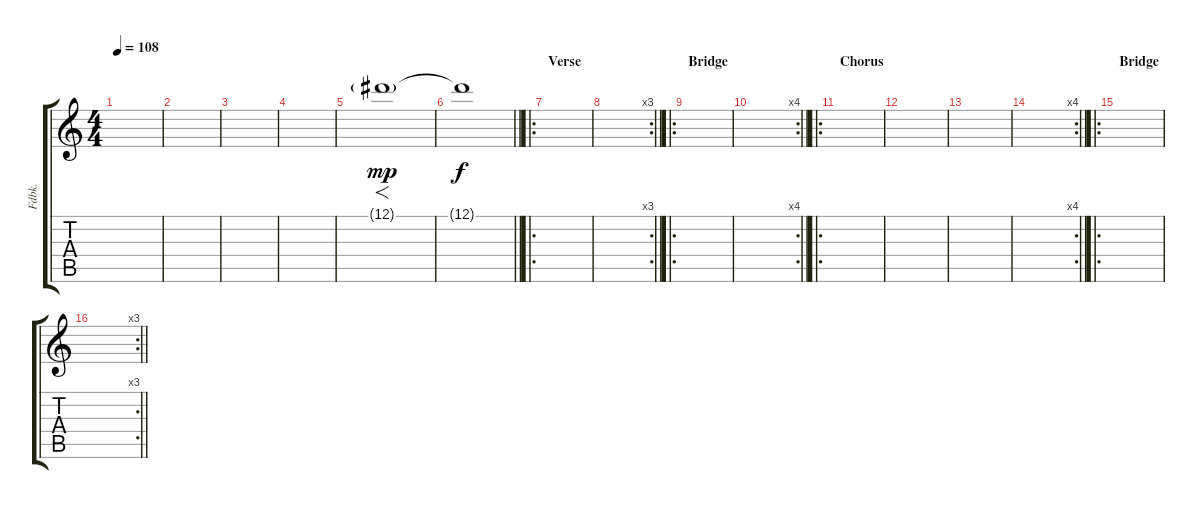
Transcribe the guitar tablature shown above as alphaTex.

\track ("Fdbk." "Fdbk.") {instrument distortionguitar}
\staff {score tabs}
\tuning (Eb4 Bb3 Gb3 Db3 Ab2 Eb2) {hide}
\ts (4 4)
\tempo 108
\clef g2
\ks c
|
|
|
|
12.1{g}.1{f dy mp} |
\barLineRight lightlight
12.1{t}.1{dy f} |
\ro
\section ("" "Verse")
|
\rc 3
\barLineRight lightlight
|
\ro
\section ("" "Bridge")
|
\rc 4
\barLineRight lightlight
|
\ro
\section ("" "Chorus")
|
|
|
\rc 4
\barLineRight lightlight
|
\ro
\section ("" "Bridge")
|
\rc 3
\barLineRight lightlight
